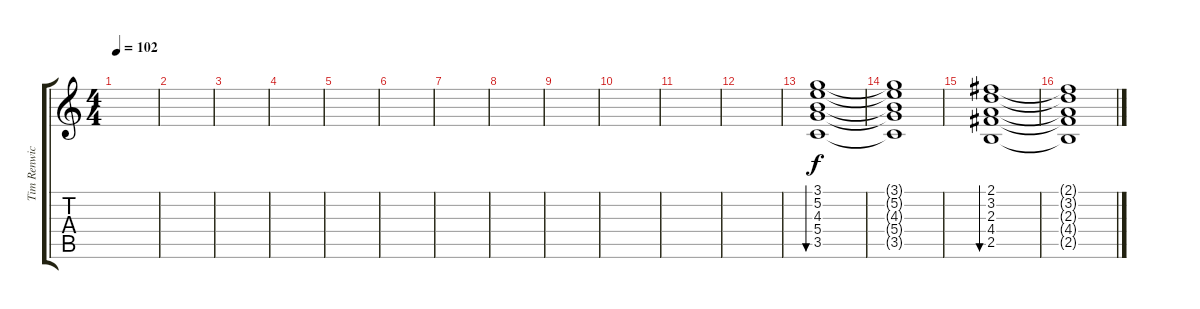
\track ("Tim Renwick" "Tim Renwic") {instrument electricguitarjazz}
\staff {score tabs}
\tuning (E4 B3 G3 D3 A2 E2) {hide}
\ts (4 4)
\tempo 102
\clef g2
\ks c
|
|
|
|
|
|
|
|
|
|
|
|
(3.1 5.2 4.3 5.4 3.5).1{bu 240} |
(3.1{t} 5.2{t} 4.3{t} 5.4{t} 3.5{t}).1 |
(2.1 3.2 2.3 4.4 2.5).1{bu 240} |
(2.1{t} 3.2{t} 2.3{t} 4.4{t} 2.5{t}).1
